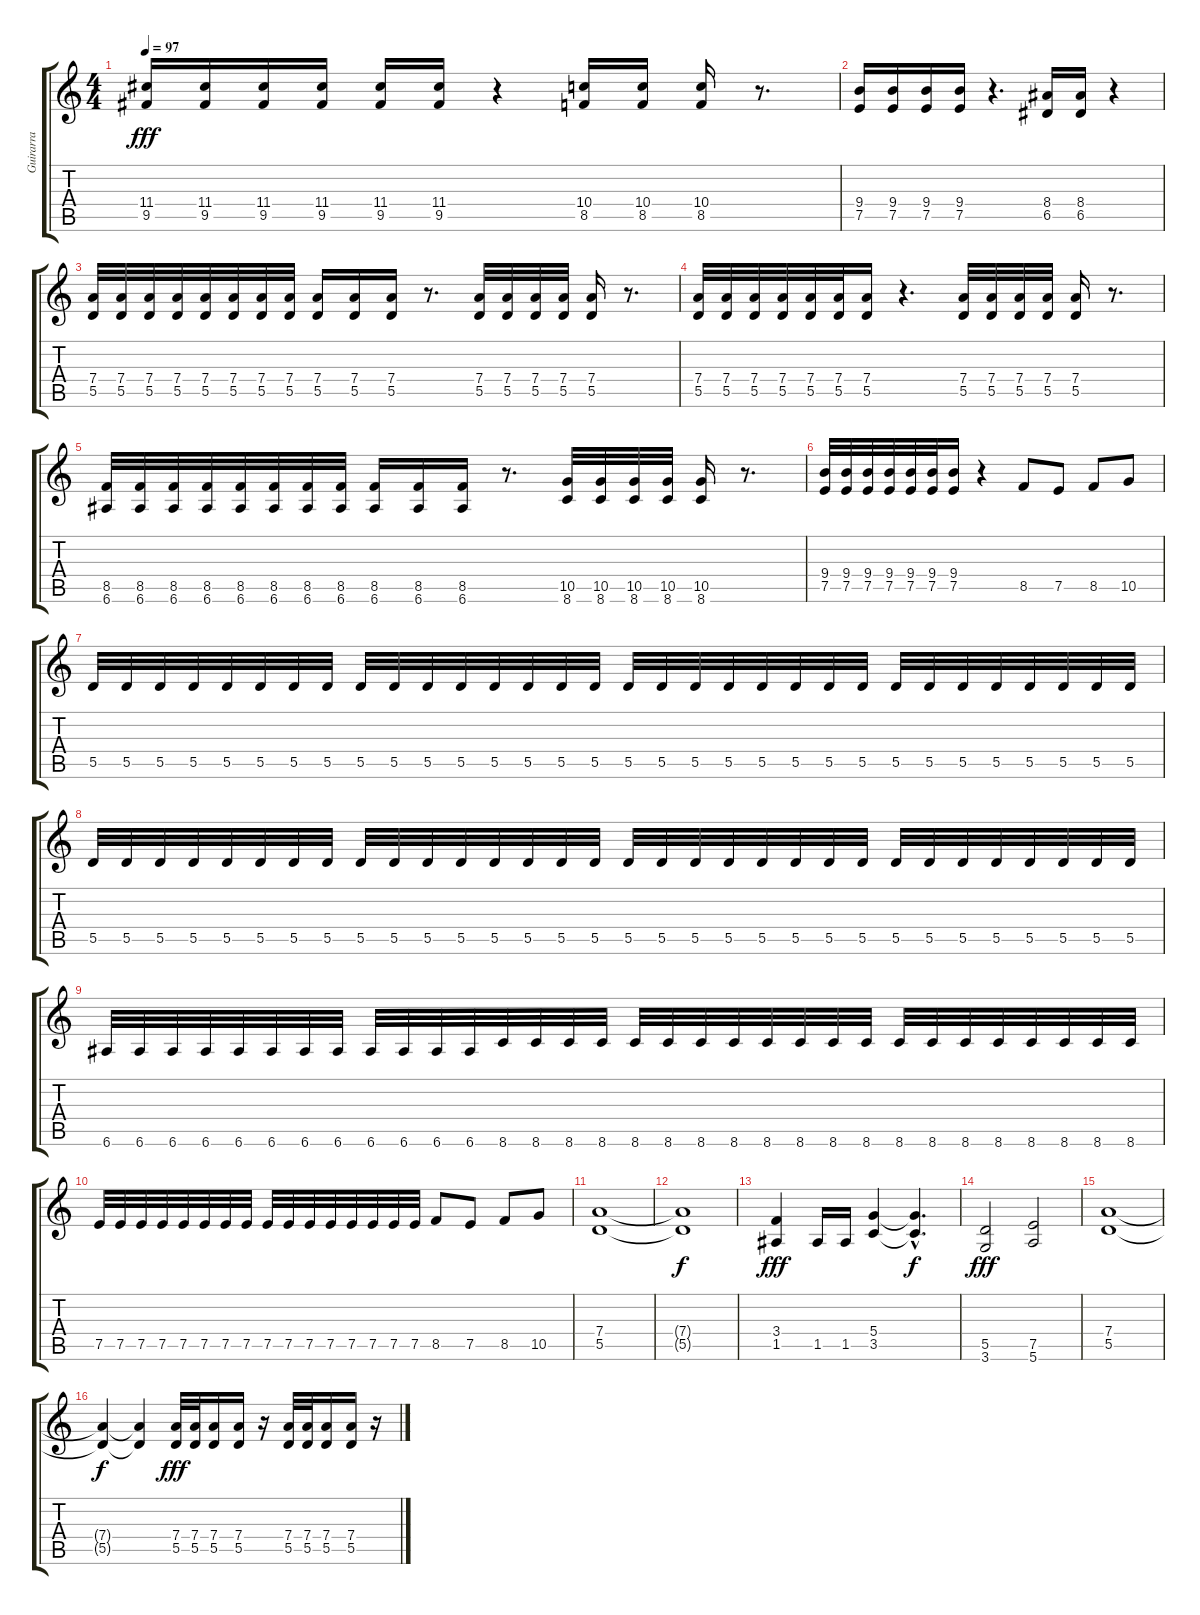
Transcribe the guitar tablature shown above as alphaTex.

\track ("Guirarra" "Guirarra") {instrument overdrivenguitar}
\staff {score tabs}
\tuning (E4 B3 G3 D3 A2 E2) {hide}
\ts (4 4)
\tempo 97
\clef g2
\ks c
(11.4 9.5).16{dy fff} (11.4 9.5).16 (11.4 9.5).16 (11.4 9.5).16 (11.4 9.5).16 (11.4 9.5).16 r.4 (10.4 8.5).16 (10.4 8.5).16 (10.4 8.5).16 r.8{d} |
(9.4 7.5).16 (9.4 7.5).16 (9.4 7.5).16 (9.4 7.5).16 r.4{d} (8.4 6.5).16 (8.4 6.5).16 r.4 |
(7.4 5.5).32 (7.4 5.5).32 (7.4 5.5).32 (7.4 5.5).32 (7.4 5.5).32 (7.4 5.5).32 (7.4 5.5).32 (7.4 5.5).32 (7.4 5.5).16 (7.4 5.5).16 (7.4 5.5).16 r.8{d} (7.4 5.5).32 (7.4 5.5).32 (7.4 5.5).32 (7.4 5.5).32 (7.4 5.5).16 r.8{d} |
(7.4 5.5).32 (7.4 5.5).32 (7.4 5.5).32 (7.4 5.5).32 (7.4 5.5).32 (7.4 5.5).32 (7.4 5.5).16 r.4{d} (7.4 5.5).32 (7.4 5.5).32 (7.4 5.5).32 (7.4 5.5).32 (7.4 5.5).16 r.8{d} |
(8.5 6.6).32 (8.5 6.6).32 (8.5 6.6).32 (8.5 6.6).32 (8.5 6.6).32 (8.5 6.6).32 (8.5 6.6).32 (8.5 6.6).32 (8.5 6.6).16 (8.5 6.6).16 (8.5 6.6).16 r.8{d} (10.5 8.6).32 (10.5 8.6).32 (10.5 8.6).32 (10.5 8.6).32 (10.5 8.6).16 r.8{d} |
(9.4 7.5).32 (9.4 7.5).32 (9.4 7.5).32 (9.4 7.5).32 (9.4 7.5).32 (9.4 7.5).32 (9.4 7.5).16 r.4 8.5.8 7.5.8 8.5.8 10.5.8 |
5.5.32 5.5.32 5.5.32 5.5.32 5.5.32 5.5.32 5.5.32 5.5.32 5.5.32 5.5.32 5.5.32 5.5.32 5.5.32 5.5.32 5.5.32 5.5.32 5.5.32 5.5.32 5.5.32 5.5.32 5.5.32 5.5.32 5.5.32 5.5.32 5.5.32 5.5.32 5.5.32 5.5.32 5.5.32 5.5.32 5.5.32 5.5.32 |
5.5.32 5.5.32 5.5.32 5.5.32 5.5.32 5.5.32 5.5.32 5.5.32 5.5.32 5.5.32 5.5.32 5.5.32 5.5.32 5.5.32 5.5.32 5.5.32 5.5.32 5.5.32 5.5.32 5.5.32 5.5.32 5.5.32 5.5.32 5.5.32 5.5.32 5.5.32 5.5.32 5.5.32 5.5.32 5.5.32 5.5.32 5.5.32 |
6.6.32 6.6.32 6.6.32 6.6.32 6.6.32 6.6.32 6.6.32 6.6.32 6.6.32 6.6.32 6.6.32 6.6.32 8.6.32 8.6.32 8.6.32 8.6.32 8.6.32 8.6.32 8.6.32 8.6.32 8.6.32 8.6.32 8.6.32 8.6.32 8.6.32 8.6.32 8.6.32 8.6.32 8.6.32 8.6.32 8.6.32 8.6.32 |
7.5.32 7.5.32 7.5.32 7.5.32 7.5.32 7.5.32 7.5.32 7.5.32 7.5.32 7.5.32 7.5.32 7.5.32 7.5.32 7.5.32 7.5.32 7.5.32 8.5.8 7.5.8 8.5.8 10.5.8 |
(7.4 5.5).1 |
(7.4{t} 5.5{t}).1{dy f} |
(3.4 1.5).4{dy fff} 1.5.16 1.5.16 (5.4 3.5).4 (5.4{hac t} 3.5{hac t}).4{d dy f} |
(5.5 3.6).2{dy fff} (7.5 5.6).2 |
(7.4 5.5).1 |
(7.4{t} 5.5{t}).4{dy f} (7.4{t} 5.5{t}).4 (7.4 5.5).32{dy fff} (7.4 5.5).32 (7.4 5.5).16 (7.4 5.5).16 r.16 (7.4 5.5).32 (7.4 5.5).32 (7.4 5.5).16 (7.4 5.5).16 r.16
